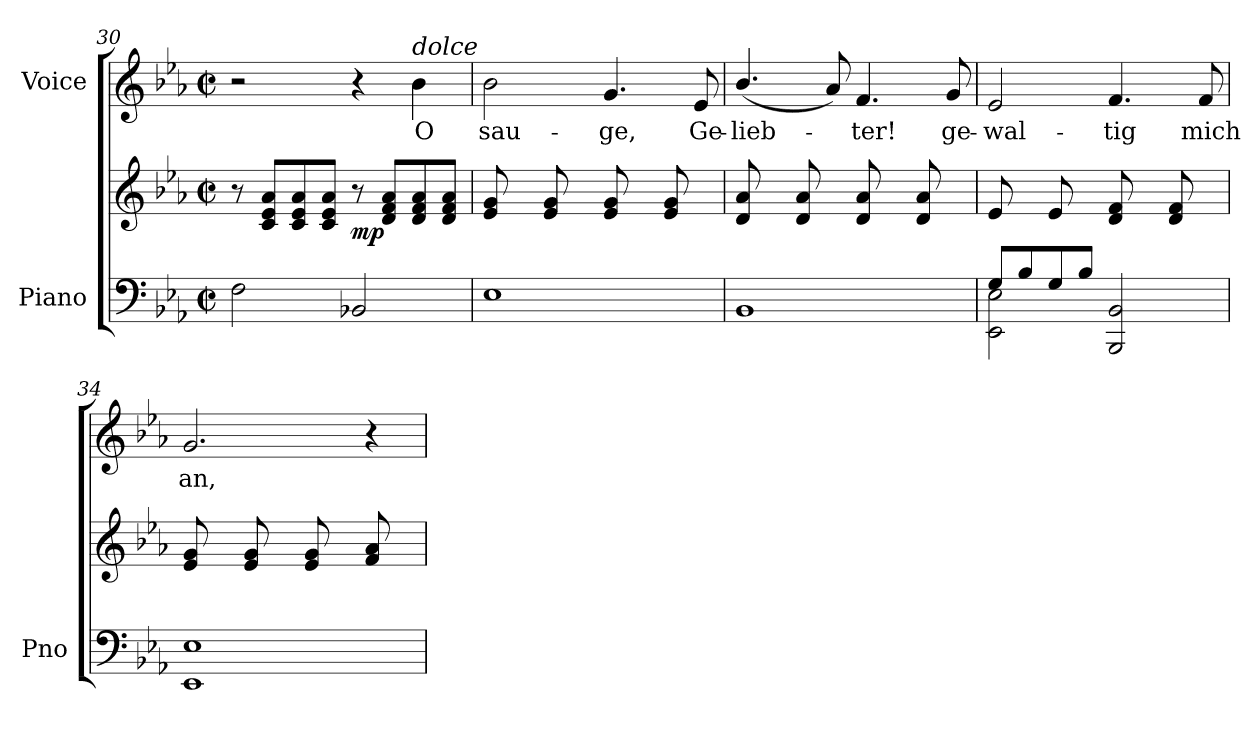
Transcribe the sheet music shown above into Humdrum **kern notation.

**kern	**kern	**dynam	**kern	**text
*part2	*part2	*part2	*part1	*part1
*staff3	*staff2	*staff2/3	*staff1	*staff1
*I"Piano	*	*	*I"Voice	*
*I'Pno	*	*	*	*
*clefF4	*clefG2	*	*clefG2	*
*k[b-e-a-]	*k[b-e-a-]	*	*k[b-e-a-]	*
*M2/2	*M2/2	*	*M2/2	*
*met(c|)	*met(c|)	*	*met(c|)	*
=30	=30	=30	=30	=30
2F\	8r	.	2r	.
.	8c/ 8e-/ 8a-/L	.	.	.
.	8c/ 8e-/ 8a-/	.	.	.
.	8c/ 8e-/ 8a-/J	.	.	.
!	!	!LO:DY:b	!	!
2BB-X/	8r	mp	4r	.
.	8d/ 8f/ 8a-/L	.	.	.
!	!	!	!LO:TX:a:i:t=dolce	!
!	!	!	!	!LO:LY:b
.	8d/ 8f/ 8a-/	.	4b-i\	O
.	8d/ 8f/ 8a-/J	.	.	.
!!LO:LB:g=z
=31	=31	=31	=31	=31
*^	*	*	*	*
!	!	!	!	!	!LO:LY:b
8ryy	1E-	8e-/ 8g/L	.	2b-\	sau-
8B-/	.	8ryy	.	.	.
8ryy	.	8e-/ 8g/	.	.	.
8B-/J	.	8ryy	.	.	.
!	!	!	!	!	!LO:LY:b
8ryy	.	8e-/ 8g/L	.	4.g/	-ge,
8B-/	.	8ryy	.	.	.
8ryy	.	8e-/ 8g/	.	.	.
!	!	!	!	!	!LO:LY:b
8B-/J	.	8ryy	.	8e-/	Ge-
=32	=32	=32	=32	=32	=32
!	!	!	!	!	!LO:LY:b
8ryy	1BB-	8d/ 8a-/L	.	(<4.b-/	-lieb-
8B-/	.	8ryy	.	.	.
8ryy	.	8d/ 8a-/	.	.	.
8B-/J	.	8ryy	.	8a-/)	.
!	!	!	!	!	!LO:LY:b
8ryy	.	8d/ 8a-/L	.	4.f/	-ter!
8B-/	.	8ryy	.	.	.
8ryy	.	8d/ 8a-/	.	.	.
!	!	!	!	!	!LO:LY:b
8B-/J	.	8ryy	.	8g/	ge-
=33	=33	=33	=33	=33	=33
*	*^	*	*	*	*
!	!	!	!	!	!	!LO:LY:b
8ryy	2EE-\ 2E-\	8G/L	8e-/L	.	2e-/	-wal-
8B-/	.	8B-/	8ryy	.	.	.
8ryy	.	8G/	8e-/	.	.	.
8B-/J	.	8B-/J	8ryy	.	.	.
!	!	!	!	!	!	!LO:LY:b
8ryy	2BBB-/ 2BB-/	2ryy	8d/ 8f/L	.	4.f/	-tig
8B-/	.	.	8ryy	.	.	.
8ryy	.	.	8d/ 8f/	.	.	.
!	!	!	!	!	!	!LO:LY:b
8B-/J	.	.	8ryy	.	8f/	mich
*	*v	*v	*	*	*	*
=34	=34	=34	=34	=34	=34
!	!	!	!	!	!LO:LY:b
8ryy	1EE- 1E-	8e-/ 8g/L	.	2.g/	an,
8B-/	.	8ryy	.	.	.
8ryy	.	8e-/ 8g/	.	.	.
8B-/J	.	8ryy	.	.	.
8ryy	.	8e-/ 8g/L	.	.	.
8B-/	.	8ryy	.	.	.
8ryy	.	8f/ 8a-/	.	4r	.
8B-/J	.	8ryy	.	.	.
*v	*v	*	*	*	*
=	=	=	=	=
*-	*-	*-	*-	*-
